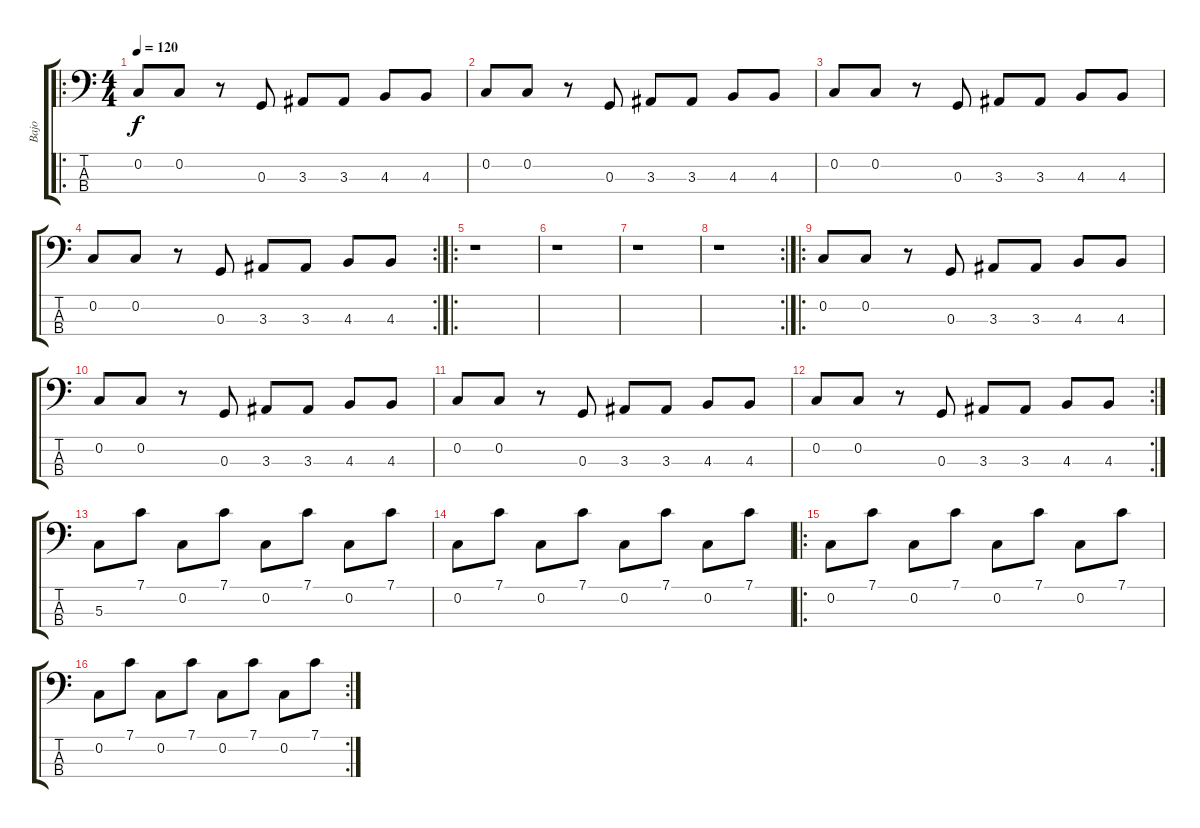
\track ("Bajo" "Bajo") {instrument synthbass1}
\staff {score tabs}
\tuning (F2 C2 G1 D1) {hide}
\ro
\ts (4 4)
\tempo 120
\clef f4
\ks c
0.2.8{dy f} 0.2.8 r.8 0.3.8 3.3.8 3.3.8 4.3.8 4.3.8 |
0.2.8 0.2.8 r.8 0.3.8 3.3.8 3.3.8 4.3.8 4.3.8 |
0.2.8 0.2.8 r.8 0.3.8 3.3.8 3.3.8 4.3.8 4.3.8 |
\rc 2
0.2.8 0.2.8 r.8 0.3.8 3.3.8 3.3.8 4.3.8 4.3.8 |
\ro
r.1 |
r.1 |
r.1 |
\rc 2
r.1 |
\ro
0.2.8 0.2.8 r.8 0.3.8 3.3.8 3.3.8 4.3.8 4.3.8 |
0.2.8 0.2.8 r.8 0.3.8 3.3.8 3.3.8 4.3.8 4.3.8 |
0.2.8 0.2.8 r.8 0.3.8 3.3.8 3.3.8 4.3.8 4.3.8 |
\rc 2
0.2.8 0.2.8 r.8 0.3.8 3.3.8 3.3.8 4.3.8 4.3.8 |
5.3.8{volume 11} 7.1.8 0.2.8 7.1.8 0.2.8 7.1.8 0.2.8 7.1.8 |
0.2.8 7.1.8 0.2.8 7.1.8 0.2.8 7.1.8 0.2.8 7.1.8 |
\ro
0.2.8 7.1.8 0.2.8 7.1.8 0.2.8 7.1.8 0.2.8 7.1.8 |
\rc 2
0.2.8 7.1.8 0.2.8 7.1.8 0.2.8 7.1.8 0.2.8 7.1.8
